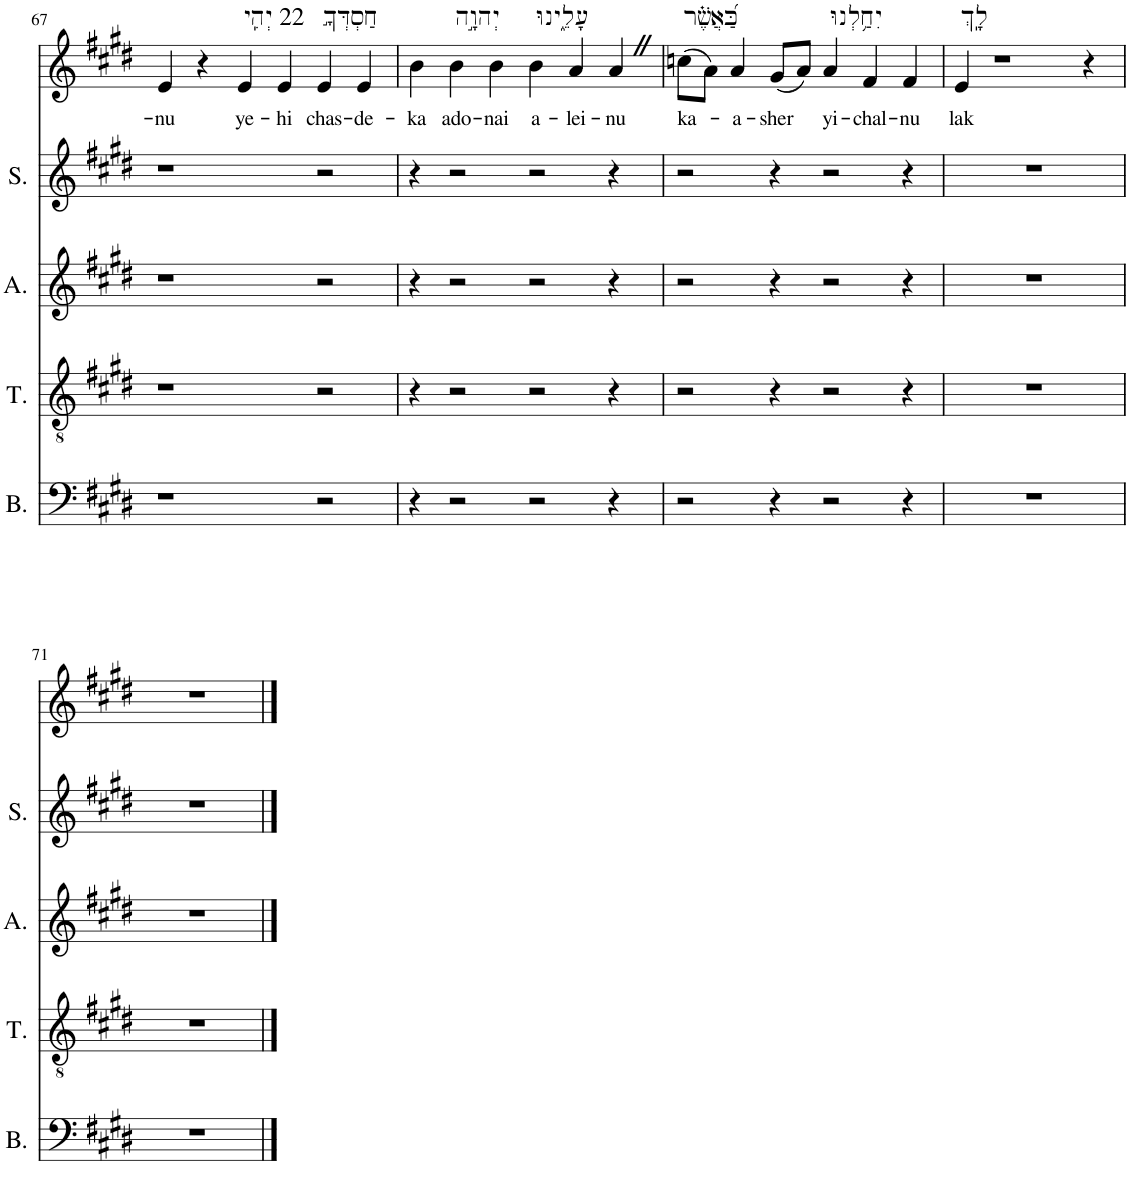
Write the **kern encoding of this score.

**kern	**kern	**kern	**kern	**kern	**text
*part5	*part4	*part3	*part2	*part1	*part1
*staff5	*staff4	*staff3	*staff2	*staff1	*staff1
*I"Bass	*I"Tenor	*I"Alto	*I"Soprano	*I"Piano	*
*I'B.	*I'T.	*I'A.	*I'S.	*I'Pno	*
!!LO:PB:g=z
*clefF4	*clefGv2	*clefG2	*clefG2	*clefG2	*
*k[f#c#g#d#]	*k[f#c#g#d#]	*k[f#c#g#d#]	*k[f#c#g#d#]	*k[f#c#g#d#]	*
*E:	*E:	*E:	*E:	*E:	*
*M3/2	*M3/2	*M3/2	*M3/2	*M3/2	*
=67	=67	=67	=67	=67	=67
!	!	!	!	!	!LO:LY:b
1r	1r	1r	1r	4e/	-nu
.	.	.	.	4r	.
!	!	!	!	!LO:TX:a:t=22 יְהִֽי	!
!	!	!	!	!	!LO:LY:b
.	.	.	.	4e/	ye-
!	!	!	!	!	!LO:LY:b
.	.	.	.	4e/	-hi
!	!	!	!	!LO:TX:a:t=חַסְדְּךָ֣	!
!	!	!	!	!	!LO:LY:b
2r	2r	2r	2r	4e/	chas-
!	!	!	!	!	!LO:LY:b
.	.	.	.	4e/	-de-
=68	=68	=68	=68	=68	=68
!	!	!	!	!	!LO:LY:b
4r	4r	4r	4r	4b\	-ka
!	!	!	!	!LO:TX:a:t=יְהוָ֣ה	!
!	!	!	!	!	!LO:LY:b
2r	2r	2r	2r	4b\	ado-
!	!	!	!	!	!LO:LY:b
.	.	.	.	4b\	-nai
!	!	!	!	!LO:TX:a:t=עָלֵ֑ינוּ	!
!	!	!	!	!	!LO:LY:b
2r	2r	2r	2r	4b\	a-
!	!	!	!	!	!LO:LY:b
.	.	.	.	4a/	-lei-
!	!	!	!	!	!LO:LY:b
4r	4r	4r	4r	4aZ/	-nu
=69	=69	=69	=69	=69	=69
!	!	!	!	!LO:TX:a:t=כַּ֝אֲשֶׁ֗ר	!
!	!	!	!	!	!LO:LY:b
2r	2r	2r	2r	(8ccn\L	ka-
.	.	.	.	8a\J)	.
!	!	!	!	!	!LO:LY:b
.	.	.	.	4a/	-a-
!	!	!	!	!	!LO:LY:b
4r	4r	4r	4r	(8g#/L	-sher
.	.	.	.	8a/J)	.
!	!	!	!	!LO:TX:a:t=יִחַ֥לְנוּ	!
!	!	!	!	!	!LO:LY:b
2r	2r	2r	2r	4a/	yi-
!	!	!	!	!	!LO:LY:b
.	.	.	.	4f#/	-chal-
!	!	!	!	!	!LO:LY:b
4r	4r	4r	4r	4f#/	-nu
=70	=70	=70	=70	=70	=70
!	!	!	!	!LO:TX:a:t=לָֽךְ	!
!	!	!	!	!	!LO:LY:b
1.r	1.r	1.r	1.r	4e/	lak
.	.	.	.	1r	.
.	.	.	.	4r	.
!!LO:LB:g=z
=71	=71	=71	=71	=71	=71
1.r	1.r	1.r	1.r	1.r	.
==	==	==	==	==	==
*-	*-	*-	*-	*-	*-
